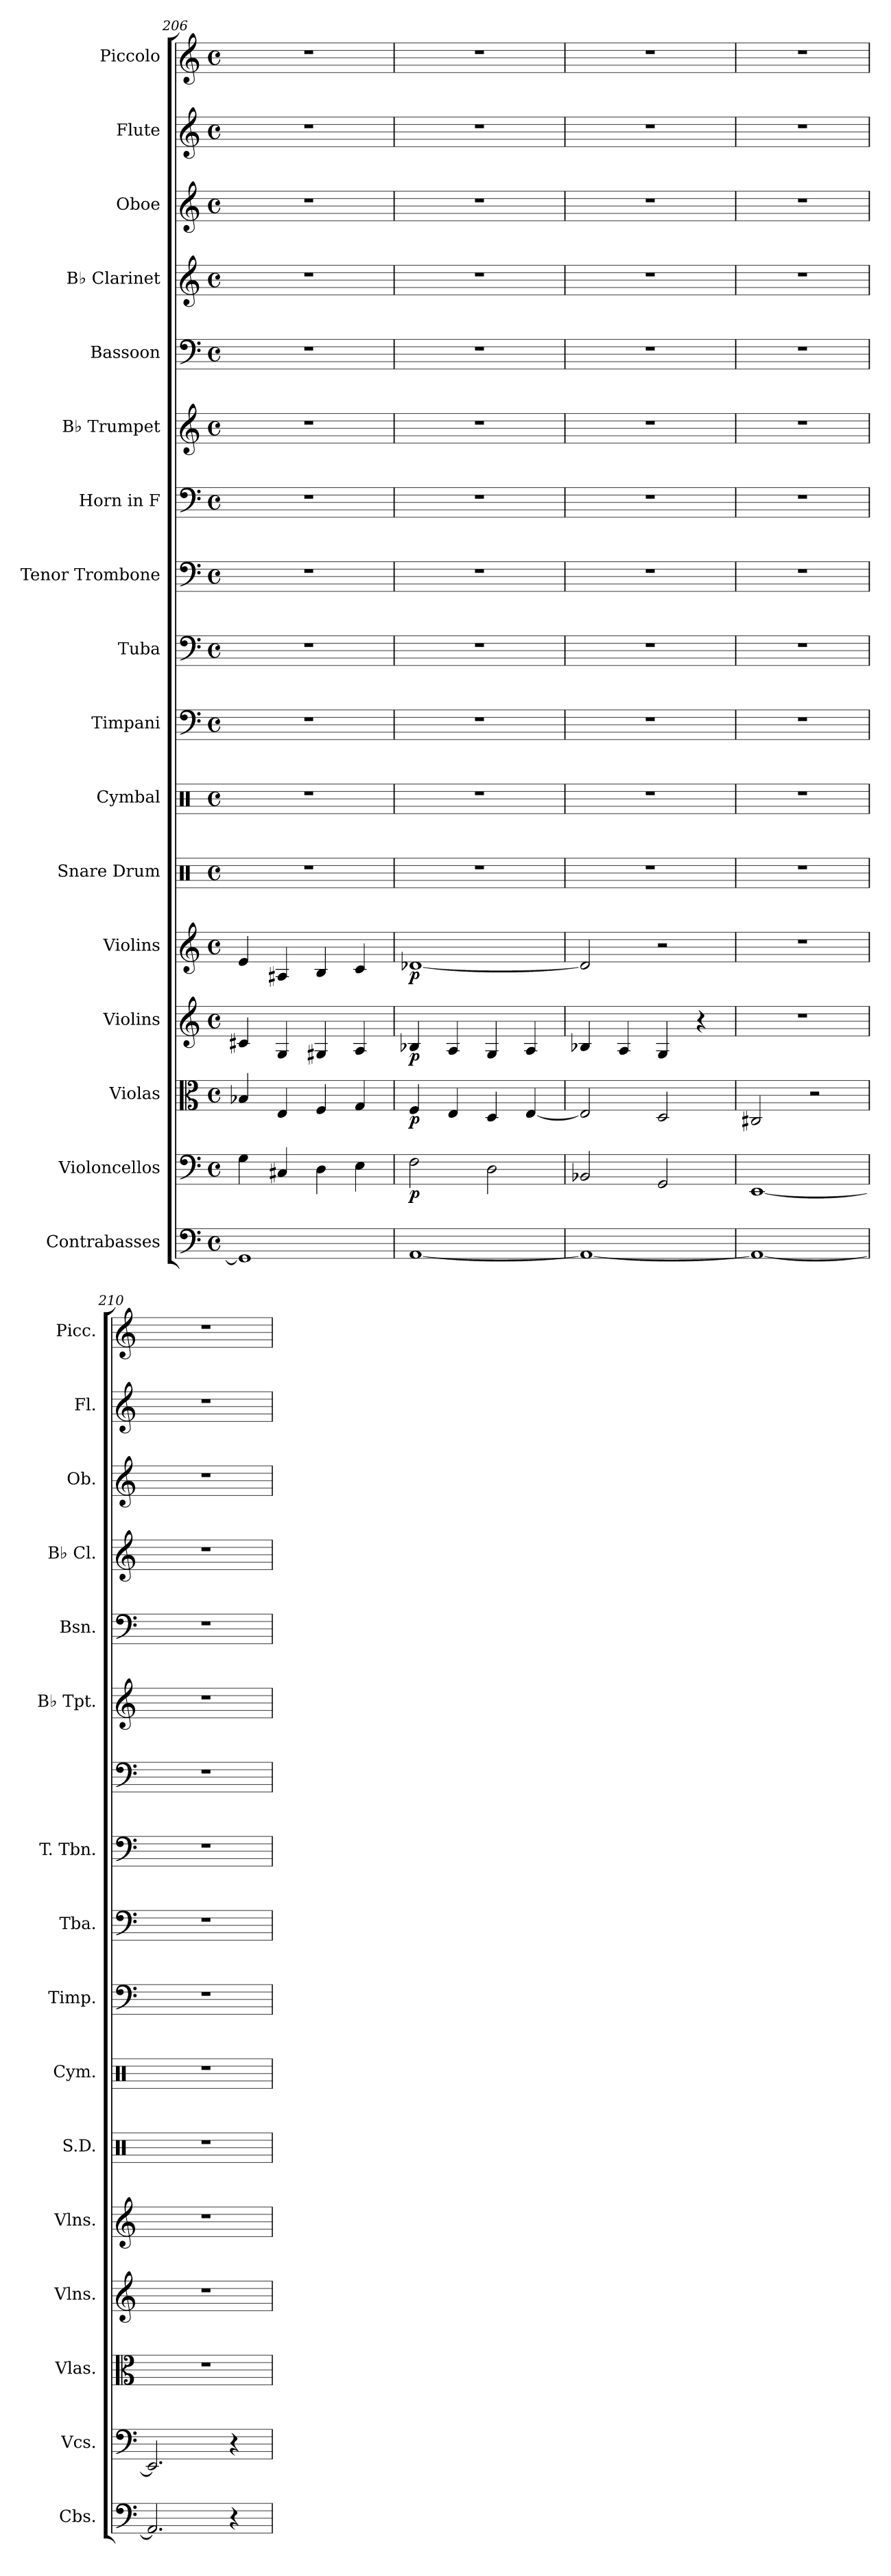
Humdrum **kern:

**kern	**kern	**dynam	**kern	**dynam	**kern	**dynam	**kern	**dynam	**kern	**kern	**kern	**kern	**kern	**kern	**kern	**kern	**kern	**kern	**kern	**kern
*part17	*part16	*part16	*part15	*part15	*part14	*part14	*part13	*part13	*part12	*part11	*part10	*part9	*part8	*part7	*part6	*part5	*part4	*part3	*part2	*part1
*staff17	*staff16	*staff16	*staff15	*staff15	*staff14	*staff14	*staff13	*staff13	*staff12	*staff11	*staff10	*staff9	*staff8	*staff7	*staff6	*staff5	*staff4	*staff3	*staff2	*staff1
*I"Contrabasses	*I"Violoncellos	*	*I"Violas	*	*I"Violins	*	*I"Violins	*	*I"Snare Drum	*I"Cymbal	*I"Timpani	*I"Tuba	*I"Tenor Trombone	*I"Horn in F	*I"B♭ Trumpet	*I"Bassoon	*I"B♭ Clarinet	*I"Oboe	*I"Flute	*I"Piccolo
*I'Cbs.	*I'Vcs.	*	*I'Vlas.	*	*I'Vlns.	*	*I'Vlns.	*	*I'S.D.	*I'Cym.	*I'Timp.	*I'Tba.	*I'T. Tbn.	*	*I'B♭ Tpt.	*I'Bsn.	*I'B♭ Cl.	*I'Ob.	*I'Fl.	*I'Picc.
*clefF4	*clefF4	*	*clefC3	*	*clefG2	*	*clefG2	*	*clefX	*clefX	*clefF4	*clefF4	*clefF4	*clefF4	*clefG2	*clefF4	*clefG2	*clefG2	*clefG2	*clefG2
*ITrd7c12	*	*	*	*	*	*	*	*	*	*	*	*	*	*ITrd4c7	*ITrd1c2	*	*ITrd1c2	*	*	*ITrd-7c-12
*k[]	*k[]	*	*k[]	*	*k[]	*	*k[]	*	*k[]	*k[]	*k[]	*k[]	*k[]	*k[b-]	*k[b-e-]	*k[]	*k[b-e-]	*k[]	*k[]	*k[]
*M4/4	*M4/4	*	*M4/4	*	*M4/4	*	*M4/4	*	*M4/4	*M4/4	*M4/4	*M4/4	*M4/4	*M4/4	*M4/4	*M4/4	*M4/4	*M4/4	*M4/4	*M4/4
*met(c)	*met(c)	*	*met(c)	*	*met(c)	*	*met(c)	*	*met(c)	*met(c)	*met(c)	*met(c)	*met(c)	*met(c)	*met(c)	*met(c)	*met(c)	*met(c)	*met(c)	*met(c)
=206	=206	=206	=206	=206	=206	=206	=206	=206	=206	=206	=206	=206	=206	=206	=206	=206	=206	=206	=206	=206
1GGG]	4G\	.	4B-X/	.	4c#X/	.	4e/	.	1r	1r	1r	1r	1r	1r	1r	1r	1r	1r	1r	1r
.	4C#X/	.	4E/	.	4G/	.	4A#X/	.	.	.	.	.	.	.	.	.	.	.	.	.
.	4D\	.	4F/	.	4G#X/	.	4B/	.	.	.	.	.	.	.	.	.	.	.	.	.
.	4E\	.	4G/	.	4A/	.	4c/	.	.	.	.	.	.	.	.	.	.	.	.	.
=207	=207	=207	=207	=207	=207	=207	=207	=207	=207	=207	=207	=207	=207	=207	=207	=207	=207	=207	=207	=207
!	!	!LO:DY:b	!	!LO:DY:b	!	!LO:DY:b	!	!LO:DY:b	!	!	!	!	!	!	!	!	!	!	!	!
[1AAA	2F\	p	4F/	p	4B-X/	p	[1d-X	p	1r	1r	1r	1r	1r	1r	1r	1r	1r	1r	1r	1r
.	.	.	4E/	.	4A/	.	.	.	.	.	.	.	.	.	.	.	.	.	.	.
.	2D\	.	4D/	.	4G/	.	.	.	.	.	.	.	.	.	.	.	.	.	.	.
.	.	.	[4E/	.	4A/	.	.	.	.	.	.	.	.	.	.	.	.	.	.	.
=208	=208	=208	=208	=208	=208	=208	=208	=208	=208	=208	=208	=208	=208	=208	=208	=208	=208	=208	=208	=208
1AAA_	2BB-X/	.	2E/]	.	4B-X/	.	2d-/]	.	1r	1r	1r	1r	1r	1r	1r	1r	1r	1r	1r	1r
.	.	.	.	.	4A/	.	.	.	.	.	.	.	.	.	.	.	.	.	.	.
.	2GG/	.	2D/	.	4G/	.	2r	.	.	.	.	.	.	.	.	.	.	.	.	.
.	.	.	.	.	4r	.	.	.	.	.	.	.	.	.	.	.	.	.	.	.
=209	=209	=209	=209	=209	=209	=209	=209	=209	=209	=209	=209	=209	=209	=209	=209	=209	=209	=209	=209	=209
1AAA_	[1EE	.	2C#X/	.	1r	.	1r	.	1r	1r	1r	1r	1r	1r	1r	1r	1r	1r	1r	1r
.	.	.	2r	.	.	.	.	.	.	.	.	.	.	.	.	.	.	.	.	.
=210	=210	=210	=210	=210	=210	=210	=210	=210	=210	=210	=210	=210	=210	=210	=210	=210	=210	=210	=210	=210
2.AAA/]	2.EE/]	.	1r	.	1r	.	1r	.	1r	1r	1r	1r	1r	1r	1r	1r	1r	1r	1r	1r
4r	4r	.	.	.	.	.	.	.	.	.	.	.	.	.	.	.	.	.	.	.
=	=	=	=	=	=	=	=	=	=	=	=	=	=	=	=	=	=	=	=	=
*-	*-	*-	*-	*-	*-	*-	*-	*-	*-	*-	*-	*-	*-	*-	*-	*-	*-	*-	*-	*-
